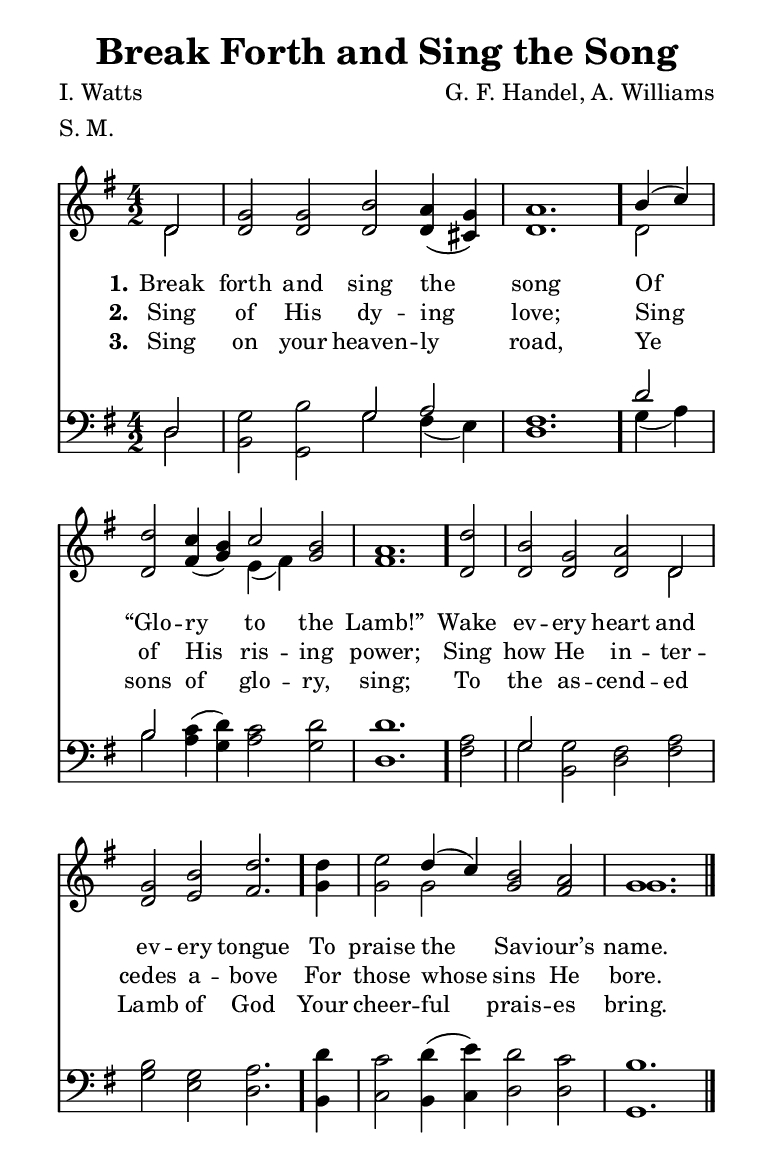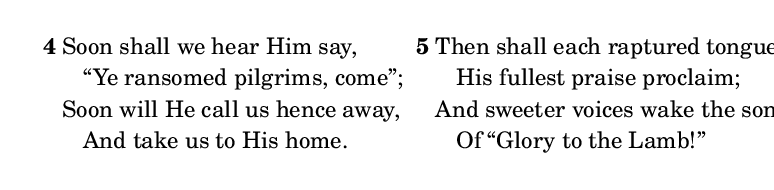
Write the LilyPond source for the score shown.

\include "common/global.ily"
\paper {
  \include "common/paper.ily"
  ragged-bottom = ##t
}

\header{
  hymnnumber = "150"
  title = "Break Forth and Sing the Song"
  tunename = "St. Thomas"
  meter = "S. M."
  poet = "I. Watts"
  composer = "G. F. Handel, A. Williams" % http://hymnary.org/tune/st_thomas_williams
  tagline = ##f
}

global = {
  \include "common/overrides.ily"
  \override Staff.TimeSignature.style = #'numbered
  \time 4/2
  \override Score.MetronomeMark.transparent = ##t % hide all fermata changes too
  \tempo 2=80
  \key g \major
  \partial 2
  \autoBeamOff
}

notesSoprano = {
\global
\relative c' {

  d2 | g g b a4( g) | a1.
  b4( c) | d2 c4( b) c2 b | a1.
  d2 | b g a d, | g b d2.
  d4 | e2 d4( c) b2 a | g1.

  \bar "|."

}
}

notesAlto = {
\global
\relative e' {

  d2 | d d d d4( cis) | d1.
  d2 | d fis4( g) e( fis) g2 | fis1.
  d2 | d d d d | d e fis2.
  g4 | g2 g g fis | g1.

}
}

notesTenor = {
\global
\relative a, {

  d2 | g b g a | fis1.
  d'2 | b c4( d) c2 d | d1.
  a2 | g g fis a | b g a2.
  d4 | c2 d4( e) d2 c | b1.

}
}

notesBass = {
\global
\relative f {

  d2 | b g g' fis4( e) | d1.
  g4( a) | b2 a4( g) a2 g | d1.
  fis2 | g b, d fis | g e d2.
  b4 | c2 b4( c) d2 d | g,1.

}
}

wordsA = \lyricmode {
\set stanza = "1."

Break forth and sing the song \bar "."
Of “Glo -- ry to the Lamb!” \bar "."
Wake ev -- ery heart and ev -- ery tongue \bar "."
To praise the Sav -- iour’s name. \bar "."

}

wordsB = \lyricmode {
\set stanza = "2."

Sing of His dy -- ing love;
Sing of His ris -- ing power;
Sing how He in -- ter -- cedes a -- bove
For those whose sins He bore.

}

wordsC = \lyricmode {
\set stanza = "3."

Sing on your heaven -- ly road,
Ye sons of glo -- ry, sing;
To the as -- cend -- ed Lamb of God
Your cheer -- ful prais -- es bring.

}

wordsD = \markuplist {

\line { Soon shall we hear Him say, }
\line { { \hspace #2 } “Ye ransomed pilgrims, come”; }
\line { Soon will He call us hence away, }
\line { { \hspace #2 } And take us to His home. }

}

wordsE = \markuplist {

\line { Then shall each raptured tongue }
\line { { \hspace #2 } His fullest praise proclaim; }
\line { And sweeter voices wake the song }
\line { { \hspace #2 } Of “Glory to the Lamb!” }

}

\score {
  \context ChoirStaff <<
    \context Staff = upper <<
      \set Staff.autoBeaming = ##f
      \set ChoirStaff.systemStartDelimiter = #'SystemStartBar
      \set ChoirStaff.printPartCombineTexts = ##f
      \partcombine #'(2 . 11) \notesSoprano \notesAlto
      \context NullVoice = sopranos { \voiceOne << \notesSoprano >> }
      \context Lyrics = one   \lyricsto sopranos \wordsA
      \context Lyrics = two   \lyricsto sopranos \wordsB
      \context Lyrics = three \lyricsto sopranos \wordsC
    >>
    \context Staff = men <<
      \set Staff.autoBeaming = ##f
      \clef bass
      \set ChoirStaff.printPartCombineTexts = ##f
      \partcombine #'(2 . 11) \notesTenor \notesBass
    >>
  >>
  \layout {
    \include "common/layout.ily"
  }
  #(cond ((ly:get-option 'eog-midi-permitted) #{ \midi{
    \include "common/midi.ily"
  } #}))
}

\markup { \vcenter \column {
  \vspace #0.5 % not enough space for \vspace #1
  \fill-line {
    \null
    \line{ \bold 4 \column { \wordsD } }
    \null
    \line{ \bold 5 \column { \wordsE } }
    \null
  }
  \vspace #0.5 % not enough space for \vspace #1
} }

\version "2.19.49"  % necessary for upgrading to future LilyPond versions.

% vi:set et ts=2 sw=2 ai nocindent syntax=lilypond:
